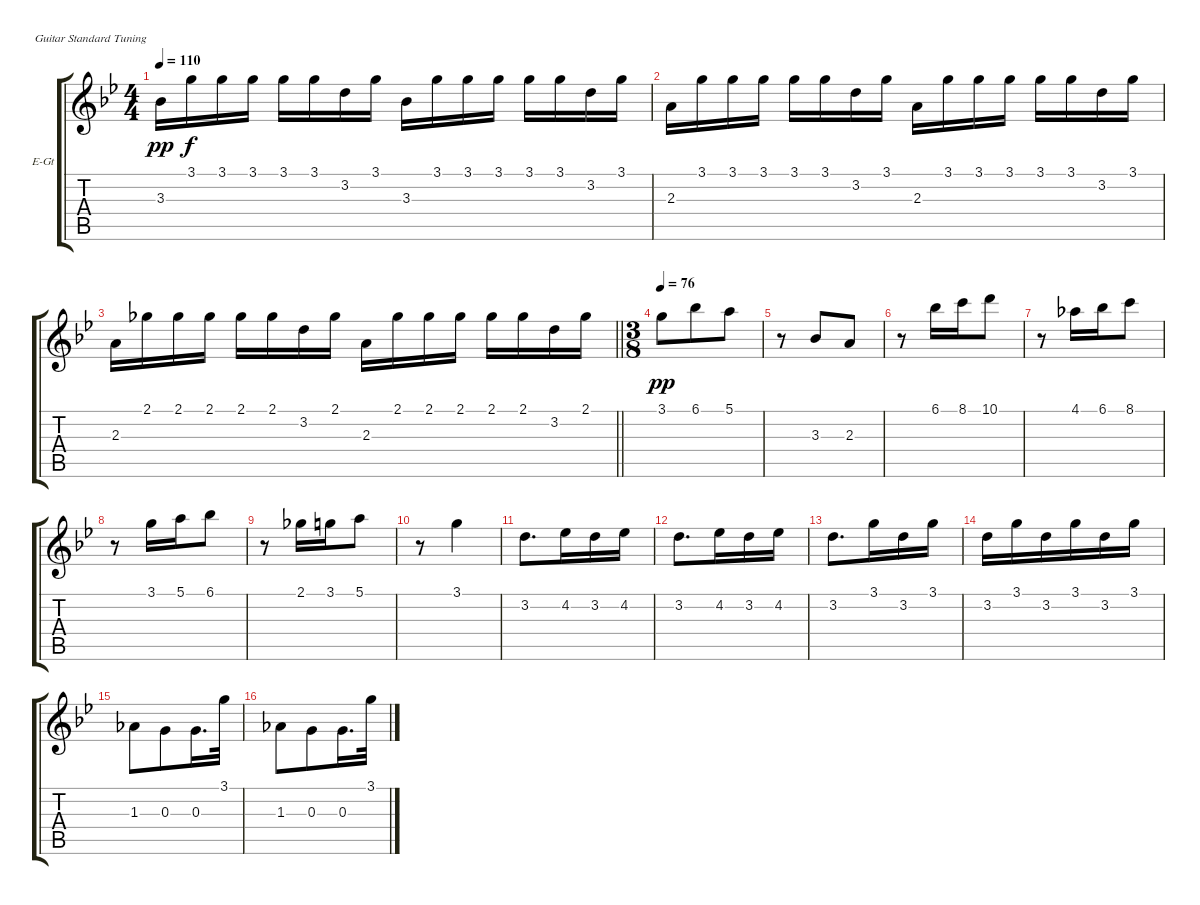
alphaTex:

\defaultSystemsLayout 4
\bracketExtendMode groupsimilarinstruments
\firstSystemTrackNameOrientation horizontal
\otherSystemsTrackNameOrientation horizontal
\track ("Principale" "E-Gt") {instrument distortionguitar}
\staff {score tabs}
\tuning (E4 B3 G3 D3 A2 E2)
\ts (4 4)
\tempo 110
\clef g2
\ks gminor
3.3.16{dy pp} 3.1.16{dy f} 3.1.16 3.1.16 3.1.16 3.1.16 3.2.16 3.1.16 3.3.16 3.1.16 3.1.16 3.1.16 3.1.16 3.1.16 3.2.16 3.1.16 |
2.3.16 3.1.16 3.1.16 3.1.16 3.1.16 3.1.16 3.2.16 3.1.16 2.3.16 3.1.16 3.1.16 3.1.16 3.1.16 3.1.16 3.2.16 3.1.16 |
\barLineRight lightlight
2.3.16 2.1.16 2.1.16 2.1.16 2.1.16 2.1.16 3.2.16 2.1.16 2.3.16 2.1.16 2.1.16 2.1.16 2.1.16 2.1.16 3.2.16 2.1.16 |
\ts (3 8)
\tempo 76
3.1.8{dy pp} 6.1.8 5.1.8 |
r.8 3.3.8 2.3.8 |
r.8 6.1.16 8.1.16 10.1.8 |
r.8 4.1.16 6.1.16 8.1.8 |
r.8 3.1.16 5.1.16 6.1.8 |
r.8 2.1.16 3.1.16 5.1.8 |
r.8 3.1.4 |
3.2.8{d} 4.2.16 3.2.16 4.2.16 |
3.2.8{d} 4.2.16 3.2.16 4.2.16 |
3.2.8{d} 3.1.16 3.2.16 3.1.16 |
3.2.16 3.1.16 3.2.16 3.1.16 3.2.16 3.1.16 |
1.3.8 0.3.8 0.3.16{d} 3.1.32 |
1.3.8 0.3.8 0.3.16{d} 3.1.32
